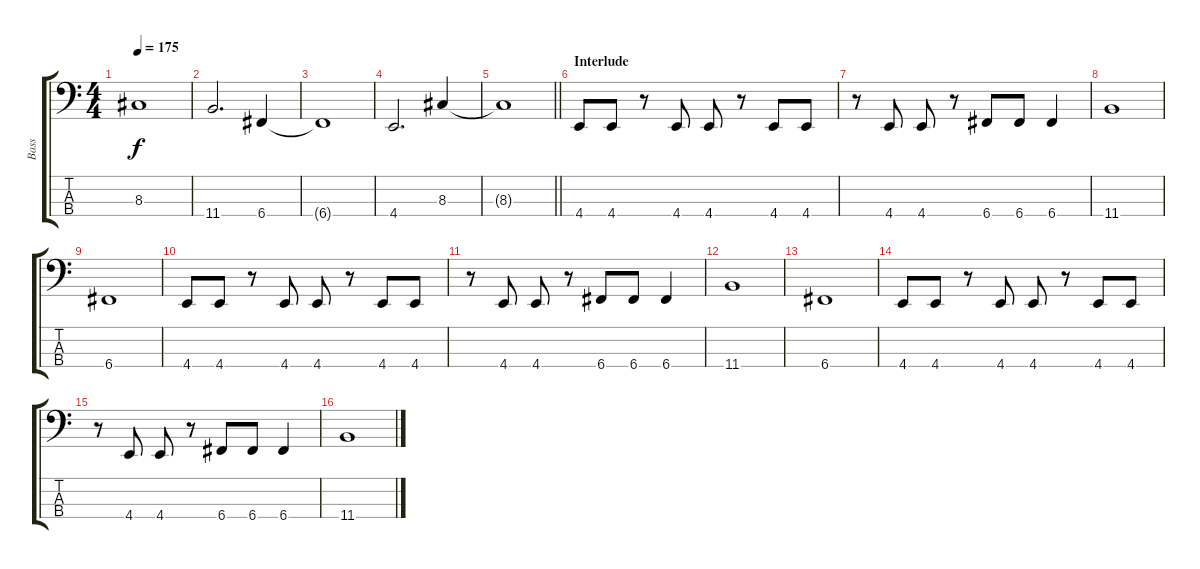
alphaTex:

\track ("Bass" "Bass") {instrument electricbassfinger}
\staff {score tabs}
\tuning (Eb2 Bb1 F1 C1) {hide}
\ts (4 4)
\tempo 175
\clef f4
\ks c
8.3{t}.1{dy f} |
11.4.2{d} 6.4.4 |
6.4{t}.1 |
4.4.2{d} 8.3.4 |
\barLineRight lightlight
8.3{t}.1 |
\section ("" "Interlude")
4.4.8 4.4.8 r.8 4.4.8 4.4.8 r.8 4.4.8 4.4.8 |
r.8 4.4.8 4.4.8 r.8 6.4.8 6.4.8 6.4.4 |
11.4.1 |
6.4.1 |
4.4.8 4.4.8 r.8 4.4.8 4.4.8 r.8 4.4.8 4.4.8 |
r.8 4.4.8 4.4.8 r.8 6.4.8 6.4.8 6.4.4 |
11.4.1 |
6.4.1 |
4.4.8 4.4.8 r.8 4.4.8 4.4.8 r.8 4.4.8 4.4.8 |
r.8 4.4.8 4.4.8 r.8 6.4.8 6.4.8 6.4.4 |
11.4.1
